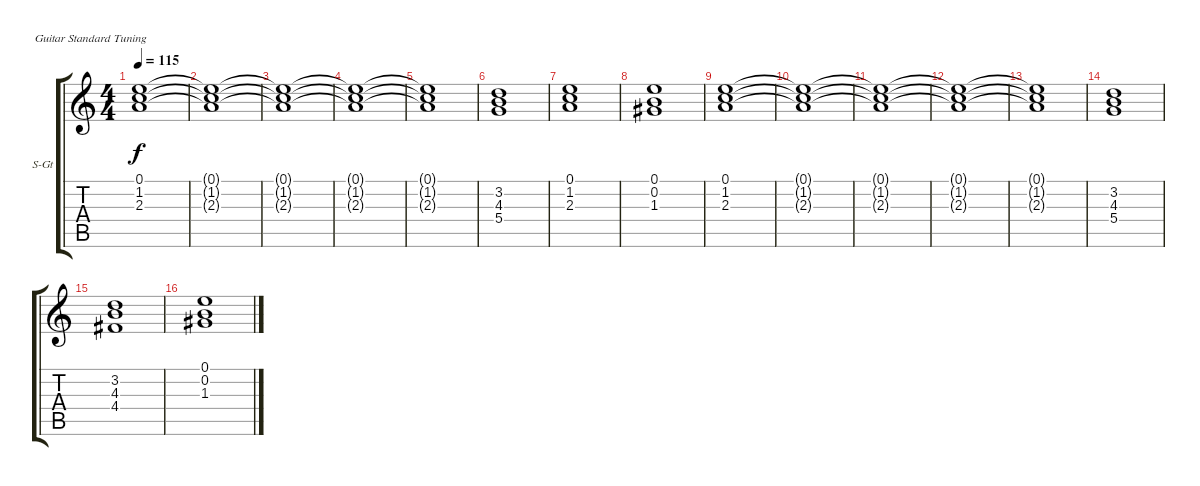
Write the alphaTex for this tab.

\bracketExtendMode groupsimilarinstruments
\firstSystemTrackNameOrientation horizontal
\otherSystemsTrackNameOrientation horizontal
\track ("Organ" "S-Gt") {instrument drawbarorgan}
\staff {score tabs}
\tuning (E4 B3 G3 D3 A2 E2)
\displaytranspose 12
\ts (4 4)
\tempo 115
\clef g2
\ks c
(0.1 1.2 2.3).1{dy f} |
(0.1{t} 1.2{t} 2.3{t}).1 |
(0.1{t} 1.2{t} 2.3{t}).1 |
(0.1{t} 1.2{t} 2.3{t}).1 |
(0.1{t} 1.2{t} 2.3{t}).1 |
(3.2 4.3 5.4).1 |
(0.1 1.2 2.3).1 |
(0.1 0.2 1.3).1 |
(0.1 1.2 2.3).1 |
(0.1{t} 1.2{t} 2.3{t}).1 |
(0.1{t} 1.2{t} 2.3{t}).1 |
(0.1{t} 1.2{t} 2.3{t}).1 |
(0.1{t} 1.2{t} 2.3{t}).1 |
(3.2 4.3 5.4).1 |
(3.2 4.3 4.4).1 |
(0.1 0.2 1.3).1
